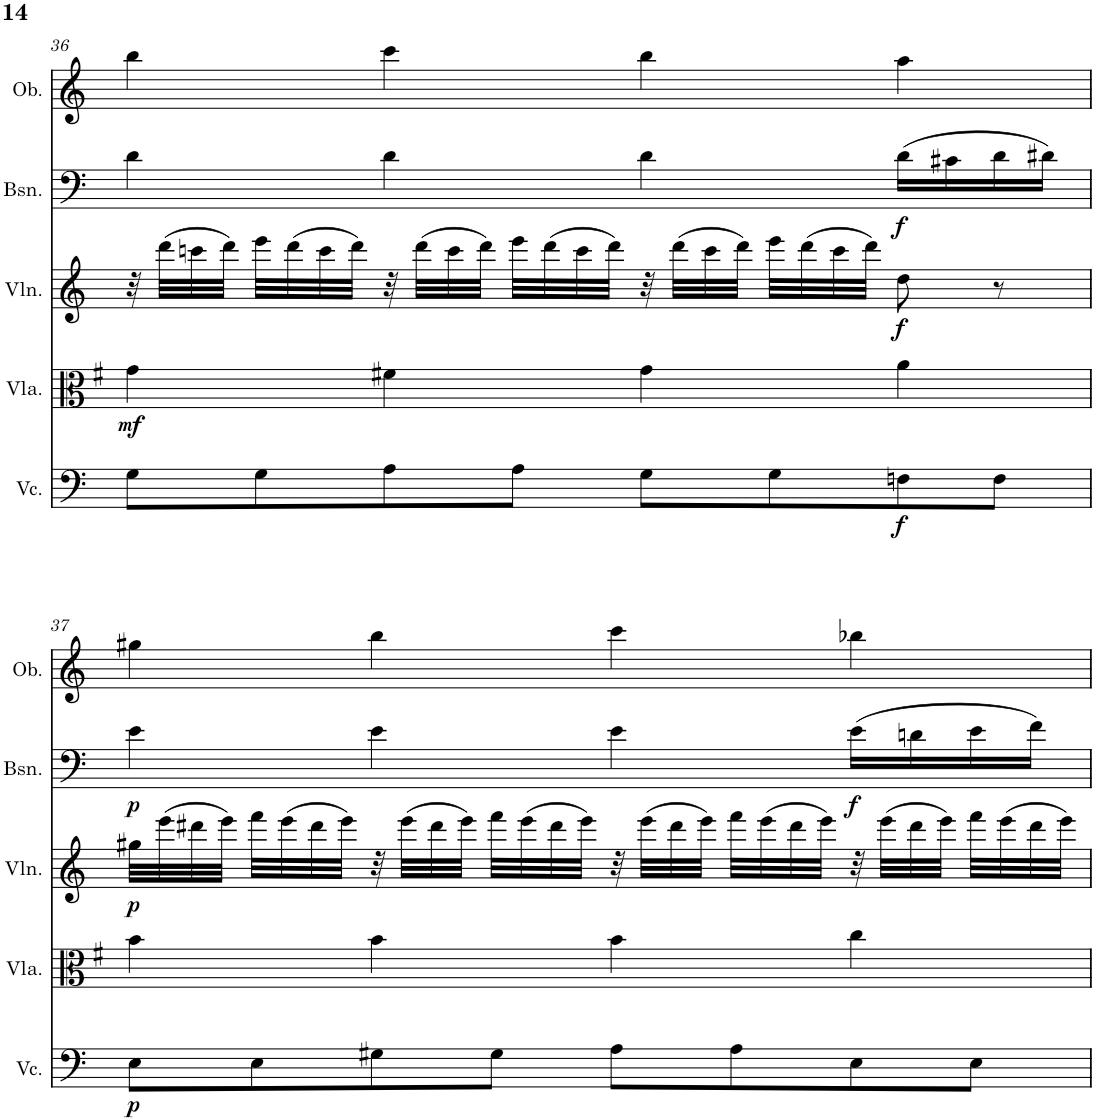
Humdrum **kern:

**kern	**dynam	**kern	**dynam	**kern	**dynam	**kern	**dynam	**kern
*part5	*part5	*part4	*part4	*part3	*part3	*part2	*part2	*part1
*staff5	*staff5	*staff4	*staff4	*staff3	*staff3	*staff2	*staff2	*staff1
*I"Violoncello	*	*I"Viola	*	*I"Violin	*	*I"Bassoon	*	*I"Oboe
*I'Vc.	*	*I'Vla.	*	*I'Vln.	*	*I'Bsn.	*	*I'Ob.
!!LO:PB:g=z
*clefF4	*	*clefC3	*	*clefG2	*	*clefF4	*	*clefG2
*k[]	*	*k[f#]	*	*k[]	*	*k[]	*	*k[]
*M4/4	*	*M4/4	*	*M4/4	*	*M4/4	*	*M4/4
*met(c)	*	*met(c)	*	*met(c)	*	*met(c)	*	*met(c)
=36	=36	=36	=36	=36	=36	=36	=36	=36
!	!	!	!LO:DY:b	!	!	!	!	!
8G\L	.	4g\	mf	32r	.	4d\	.	4bb\
.	.	.	.	(>32ddd\LLL	.	.	.	.
.	.	.	.	32cccn\	.	.	.	.
.	.	.	.	32ddd\JJJ)	.	.	.	.
8G\	.	.	.	32eee\LLL	.	.	.	.
.	.	.	.	(>32ddd\	.	.	.	.
.	.	.	.	32ccc\	.	.	.	.
.	.	.	.	32ddd\JJJ)	.	.	.	.
8A\	.	4f#X\	.	32r	.	4d\	.	4ccc\
.	.	.	.	(>32ddd\LLL	.	.	.	.
.	.	.	.	32ccc\	.	.	.	.
.	.	.	.	32ddd\JJJ)	.	.	.	.
8A\J	.	.	.	32eee\LLL	.	.	.	.
.	.	.	.	(>32ddd\	.	.	.	.
.	.	.	.	32ccc\	.	.	.	.
.	.	.	.	32ddd\JJJ)	.	.	.	.
8G\L	.	4g\	.	32r	.	4d\	.	4bb\
.	.	.	.	(>32ddd\LLL	.	.	.	.
.	.	.	.	32ccc\	.	.	.	.
.	.	.	.	32ddd\JJJ)	.	.	.	.
8G\	.	.	.	32eee\LLL	.	.	.	.
.	.	.	.	(>32ddd\	.	.	.	.
.	.	.	.	32ccc\	.	.	.	.
.	.	.	.	32ddd\JJJ)	.	.	.	.
!	!LO:DY:b	!	!	!	!LO:DY:b	!	!LO:DY:b	!
8Fn\	f	4a\	.	8dd\	f	(>16d\LL	f	4aa\
.	.	.	.	.	.	16c#X\	.	.
8F\J	.	.	.	8r	.	16d\	.	.
.	.	.	.	.	.	16d#X\JJ)	.	.
!!LO:LB:g=z
=37	=37	=37	=37	=37	=37	=37	=37	=37
!	!LO:DY:b	!	!	!	!LO:DY:b	!	!LO:DY:b	!
8E\L	p	4b\	.	32gg#X\LLL	p	4e\	p	4gg#X\
.	.	.	.	(>32eee\	.	.	.	.
.	.	.	.	32ddd#X\	.	.	.	.
.	.	.	.	32eee\JJJ)	.	.	.	.
8E\	.	.	.	32fff\LLL	.	.	.	.
.	.	.	.	(>32eee\	.	.	.	.
.	.	.	.	32ddd#\	.	.	.	.
.	.	.	.	32eee\JJJ)	.	.	.	.
8G#X\	.	4b\	.	32r	.	4e\	.	4bb\
.	.	.	.	(>32eee\LLL	.	.	.	.
.	.	.	.	32ddd#\	.	.	.	.
.	.	.	.	32eee\JJJ)	.	.	.	.
8G#\J	.	.	.	32fff\LLL	.	.	.	.
.	.	.	.	(>32eee\	.	.	.	.
.	.	.	.	32ddd#\	.	.	.	.
.	.	.	.	32eee\JJJ)	.	.	.	.
8A\L	.	4b\	.	32r	.	4e\	.	4ccc\
.	.	.	.	(>32eee\LLL	.	.	.	.
.	.	.	.	32ddd#\	.	.	.	.
.	.	.	.	32eee\JJJ)	.	.	.	.
8A\	.	.	.	32fff\LLL	.	.	.	.
.	.	.	.	(>32eee\	.	.	.	.
.	.	.	.	32ddd#\	.	.	.	.
.	.	.	.	32eee\JJJ)	.	.	.	.
!	!	!	!	!	!	!	!LO:DY:b	!
8E\	.	4cc\	.	32r	.	(>16e\LL	f	4bb-X\
.	.	.	.	(>32eee\LLL	.	.	.	.
.	.	.	.	32ddd#\	.	16dn\	.	.
.	.	.	.	32eee\JJJ)	.	.	.	.
8E\J	.	.	.	32fff\LLL	.	16e\	.	.
.	.	.	.	(>32eee\	.	.	.	.
.	.	.	.	32ddd#\	.	16f\JJ)	.	.
.	.	.	.	32eee\JJJ)	.	.	.	.
=	=	=	=	=	=	=	=	=
*-	*-	*-	*-	*-	*-	*-	*-	*-
